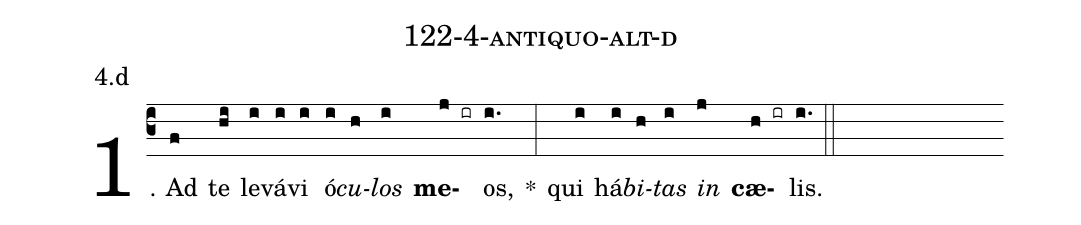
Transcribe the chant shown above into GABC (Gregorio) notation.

name: 122-4-antiquo-alt-d;
annotation: 4.d;
%%
(c3)1. Ad(f) te(hi) le(i)vá(i)vi(i) ó(i)<i>cu</i>(h)<i>los</i>(i) <b>me</b>(j ir)os,(i.) *(:) qui(i) há(i)<i>bi</i>(h)<i>tas</i>(i) <i>in</i>(j) <b>cæ</b>(h ir)lis.(i.) (::)
